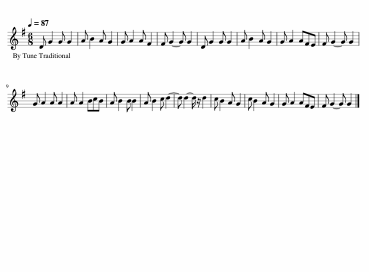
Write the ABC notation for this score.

X:1
L:1/8
Q:1/4=87
M:6/8
I:linebreak $
K:G
V:1 treble
V:1
 D G2 G G2 | A B2 A G2 | G A2 A F2 | F G2- G G2 | D G2 G G2 | %5
 A B2 A G2 | G A2 AFE | F G2- G G2 |$ G A2 A A2 | A A2 BcB | %10
 A B2 B B2 | A B2 c d2- | d d2- d/ z/ d2 | c B2 A G2 | c B2 A G2 | %15
 G A2 AFE | F G2- G G2 |] %17
